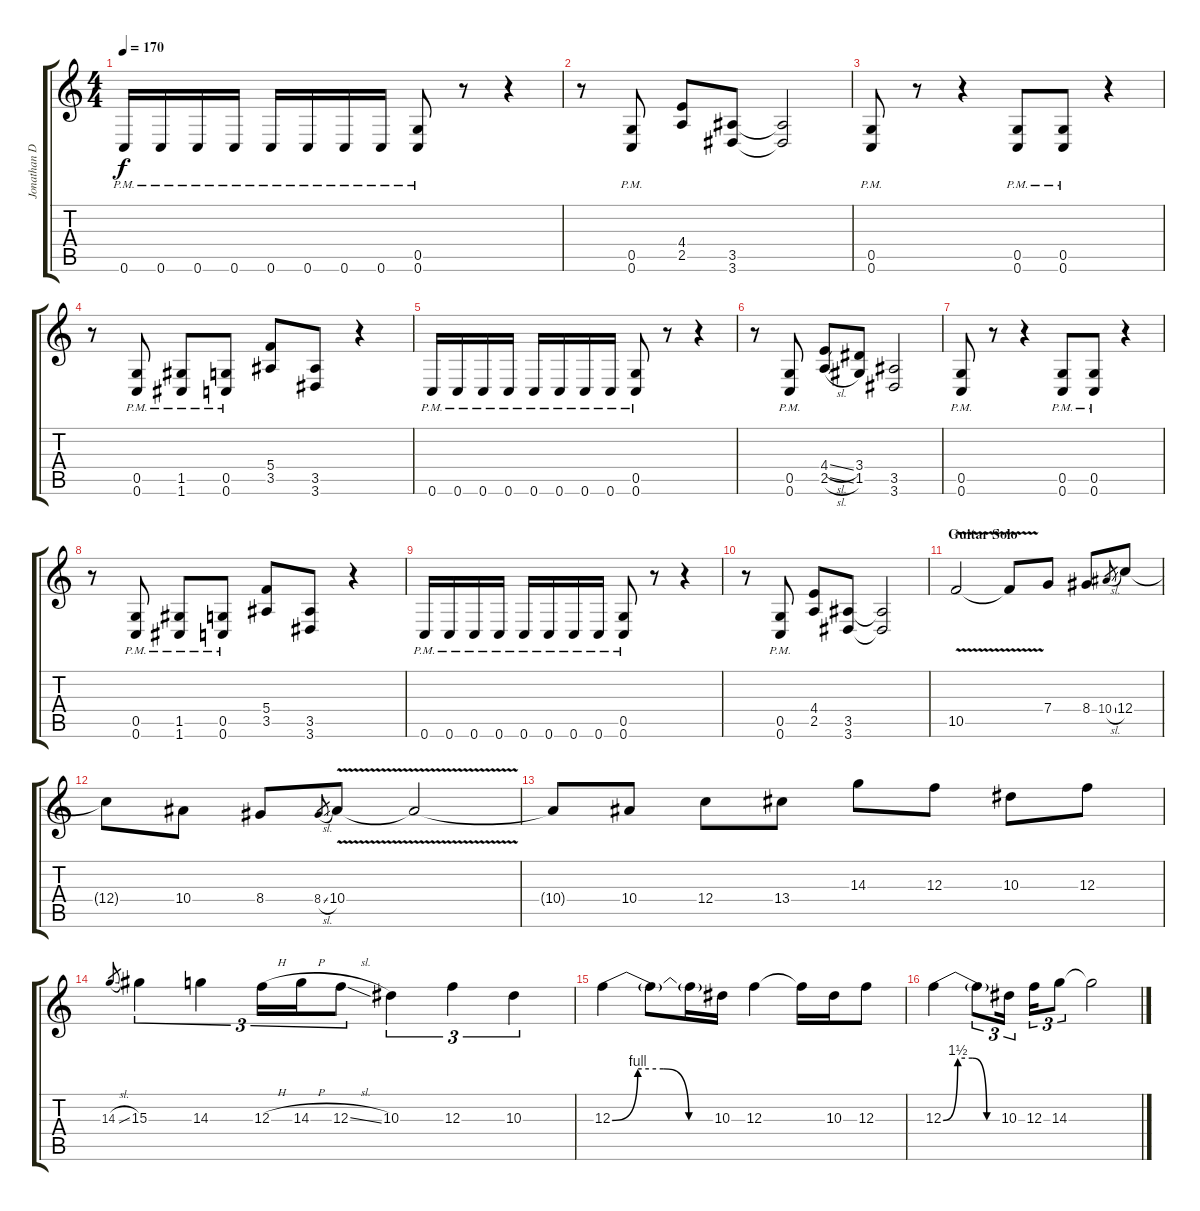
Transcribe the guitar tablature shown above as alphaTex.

\track ("Jonathan Donais" "Jonathan D") {instrument distortionguitar}
\staff {score tabs}
\tuning (D4 A3 F3 C3 G2 C2) {hide}
\ts (4 4)
\tempo 170
\clef g2
\ks c
0.6{pm}.16{dy f} 0.6{pm}.16 0.6{pm}.16 0.6{pm}.16 0.6{pm}.16 0.6{pm}.16 0.6{pm}.16 0.6{pm}.16 (0.5{pm} 0.6{pm}).8 r.8 r.4 |
r.8 (0.5{pm} 0.6{pm}).8 (4.4 2.5).8 (3.5 3.6).8 (3.5{t} 3.6{t}).2 |
(0.5{pm} 0.6{pm}).8 r.8 r.4 (0.5{pm} 0.6{pm}).8 (0.5{pm} 0.6{pm}).8 r.4 |
r.8 (0.5{pm} 0.6{pm}).8 (1.5{pm} 1.6{pm}).8 (0.5{pm} 0.6{pm}).8 (5.4 3.5).8 (3.5 3.6).8 r.4 |
0.6{pm}.16 0.6{pm}.16 0.6{pm}.16 0.6{pm}.16 0.6{pm}.16 0.6{pm}.16 0.6{pm}.16 0.6{pm}.16 (0.5{pm} 0.6{pm}).8 r.8 r.4 |
r.8 (0.5{pm} 0.6{pm}).8 (4.4{sl} 2.5{sl}).8 (3.4 1.5).8 (3.5 3.6).2 |
(0.5{pm} 0.6{pm}).8 r.8 r.4 (0.5{pm} 0.6{pm}).8 (0.5{pm} 0.6{pm}).8 r.4 |
r.8 (0.5{pm} 0.6{pm}).8 (1.5{pm} 1.6{pm}).8 (0.5{pm} 0.6{pm}).8 (5.4 3.5).8 (3.5 3.6).8 r.4 |
0.6{pm}.16 0.6{pm}.16 0.6{pm}.16 0.6{pm}.16 0.6{pm}.16 0.6{pm}.16 0.6{pm}.16 0.6{pm}.16 (0.5{pm} 0.6{pm}).8 r.8 r.4 |
r.8 (0.5{pm} 0.6{pm}).8 (4.4 2.5).8 (3.5 3.6).8 (3.5{t} 3.6{t}).2 |
\section ("" "Guitar Solo")
10.5{v}.2 10.5{t}.8 7.4.8 8.4.8 10.4{sl}.8{gr} 12.4.8 |
12.4{t}.8 10.4.8 8.4.8 8.4{sl}.8{gr} 10.4{v}.8 10.4{t}.2 |
10.4{t}.8 10.4.8 12.4.8 13.4.8 14.3.8 12.3.8 10.3.8 12.3.8 |
14.3{sl}.8{gr} 15.3.4{tu (3 2)} 14.3.4{tu (3 2)} 12.3{h}.16{tu (3 2)} 14.3{h}.16{tu (3 2)} 12.3{sl}.8{tu (3 2)} 10.3.4{tu (3 2)} 12.3.4{tu (3 2)} 10.3.4{tu (3 2)} |
12.3{be (custom 0 0 15 4 30 4 45 0 60 0)}.4 12.3{t}.8 12.3{t}.16 10.3.16 12.3.4 12.3{t}.16 10.3.16 12.3.8 |
12.3{be (custom 0 0 15 6 30 6 45 0 60 0)}.4 12.3{t}.8{tu (3 2)} 10.3.16{tu (3 2)} 12.3.16{tu (3 2)} 14.3.8{tu (3 2)} 14.3{t}.2
